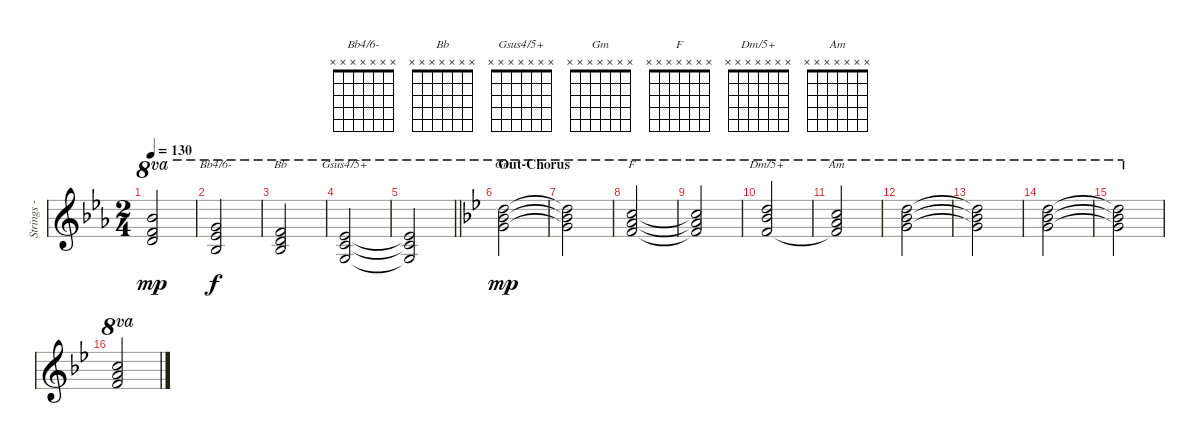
\track ("Strings - Treble" "Strings - ") {instrument stringensemble1}
\staff {score}
\tuning (G4 E4 C4 G3 E3 C3 G2) {hide}
\chord ("Bb4/6-" x x x x x x x)
\chord ("Bb" x x x x x x x)
\chord ("Gsus4/5+" x x x x x x x)
\chord ("Gm" x x x x x x x)
\chord ("F" x x x x x x x)
\chord ("Dm/5+" x x x x x x x)
\chord ("Am" x x x x x x x)
\ts (2 4)
\tempo 130
\clef g2
\ks cminor
(10.1{t} 10.2{t} 22.3{t}).2{ot 8va dy mp} |
(12.1 11.2 10.3).2{ch "Bb4/6-" ot 8va dy f} |
(10.1 10.2 10.3).2{ch "Bb" ot 8va} |
(8.1 8.2 7.3).2{ch "Gsus4/5+" ot 8va} |
\barLineRight lightlight
(8.1{t} 8.2{t} 7.3{t}).2{ot 8va} |
\section ("" "Out-Chorus")
\ks gminor
(12.1 18.2 26.3).2{ch "Gm" ot 8va dy mp} |
(12.1{t} 18.2{t} 26.3{t}).2{ot 8va} |
(17.1 17.2 17.3).2{ch "F" ot 8va} |
(17.1{t} 17.2{t} 17.3{t}).2{ot 8va} |
(19.1 18.2 17.3).2{ch "Dm/5+" ot 8va} |
(17.1 17.2 17.3{t}).2{ch "Am" ot 8va} |
(19.1 18.2 19.3).2{ot 8va} |
(19.1{t} 18.2{t} 19.3{t}).2{ot 8va} |
(12.1 18.2 26.3).2{ot 8va} |
(12.1{t} 18.2{t} 26.3{t}).2{ot 8va} |
(17.1 17.2 17.3).2{ot 8va}
